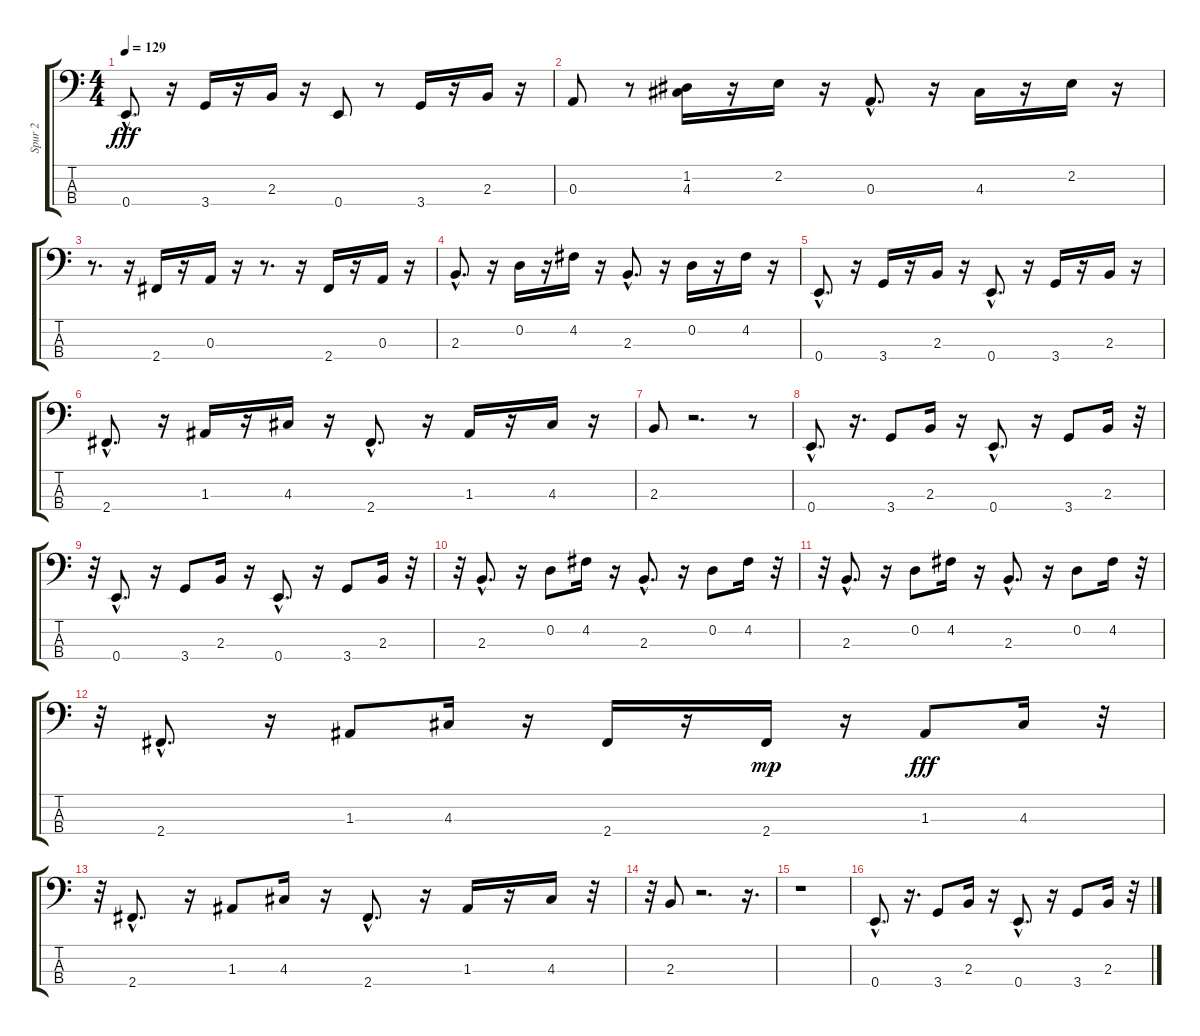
\track ("Spur 2" "Spur 2") {instrument synthbass1}
\staff {score tabs}
\tuning (G2 D2 A1 E1) {hide}
\ts (4 4)
\tempo 129
\clef f4
\ks c
0.4{hac}.8{d dy fff} r.16 3.4.16 r.16 2.3.16 r.16 0.4.8 r.8 3.4.16 r.16 2.3.16 r.16 |
0.3.8 r.8 (1.2 4.3).16 r.16 2.2.16 r.16 0.3{hac}.8{d} r.16 4.3.16 r.16 2.2.16 r.16 |
r.8{d} r.16 2.4.16 r.16 0.3.16 r.16 r.8{d} r.16 2.4.16 r.16 0.3.16 r.16 |
2.3{hac}.8{d} r.16 0.2.16 r.16 4.2.16 r.16 2.3{hac}.8{d} r.16 0.2.16 r.16 4.2.16 r.16 |
0.4{hac}.8{d} r.16 3.4.16 r.16 2.3.16 r.16 0.4{hac}.8{d} r.16 3.4.16 r.16 2.3.16 r.16 |
2.4{hac}.8{d} r.16 1.3.16 r.16 4.3.16 r.16 2.4{hac}.8{d} r.16 1.3.16 r.16 4.3.16 r.16 |
2.3.8 r.2{d} r.8 |
0.4{hac}.8{d} r.16{d} 3.4.8 2.3.16 r.16 0.4{hac}.8{d} r.16 3.4.8 2.3.16 r.32 |
r.32 0.4{hac}.8{d} r.16 3.4.8 2.3.16 r.16 0.4{hac}.8{d} r.16 3.4.8 2.3.16 r.32 |
r.32 2.3{hac}.8{d} r.16 0.2.8 4.2.16 r.16 2.3{hac}.8{d} r.16 0.2.8 4.2.16 r.32 |
r.32 2.3{hac}.8{d} r.16 0.2.8 4.2.16 r.16 2.3{hac}.8{d} r.16 0.2.8 4.2.16 r.32 |
r.32 2.4{hac}.8{d} r.16 1.3.8 4.3.16 r.16 2.4.16 r.16 2.4.16{dy mp} r.16 1.3.8{dy fff} 4.3.16 r.32 |
r.32 2.4{hac}.8{d} r.16 1.3.8 4.3.16 r.16 2.4{hac}.8{d} r.16 1.3.16 r.16 4.3.16 r.32 |
r.32 2.3.8 r.2{d} r.16{d} |
r.1 |
0.4{hac}.8{d} r.16{d} 3.4.8 2.3.16 r.16 0.4{hac}.8{d} r.16 3.4.8 2.3.16 r.32
